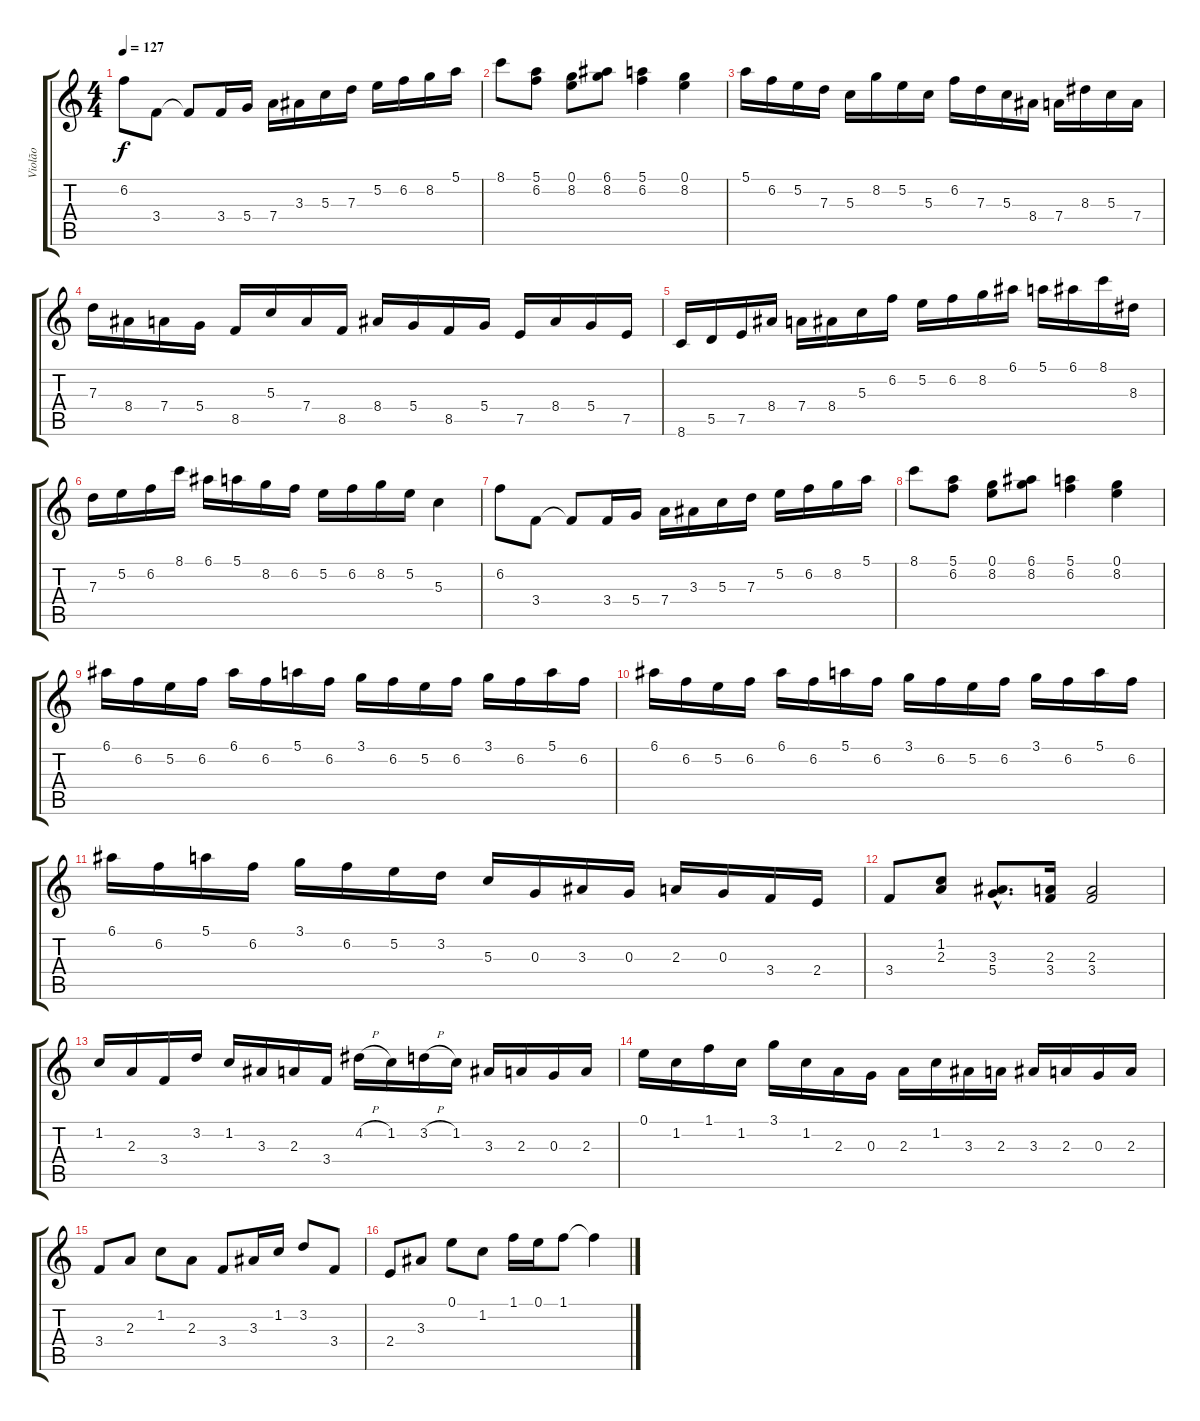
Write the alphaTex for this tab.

\track ("Violão" "Violão") {instrument acousticguitarsteel}
\staff {score tabs}
\tuning (E4 B3 G3 D3 A2 E2) {hide}
\ts (4 4)
\tempo 127
\clef g2
\ks c
6.2.8{dy f instrument acousticguitarsteel} 3.4.8 3.4{t}.8 3.4.16 5.4.16 7.4.16 3.3.16 5.3.16 7.3.16 5.2.16 6.2.16 8.2.16 5.1.16 |
8.1.8 (5.1 6.2).8 (0.1 8.2).8 (6.1 8.2).8 (5.1 6.2).4 (0.1 8.2).4 |
5.1.16 6.2.16 5.2.16 7.3.16 5.3.16 8.2.16 5.2.16 5.3.16 6.2.16 7.3.16 5.3.16 8.4.16 7.4.16 8.3.16 5.3.16 7.4.16 |
7.3.16 8.4.16 7.4.16 5.4.16 8.5.16 5.3.16 7.4.16 8.5.16 8.4.16 5.4.16 8.5.16 5.4.16 7.5.16 8.4.16 5.4.16 7.5.16 |
8.6.16 5.5.16 7.5.16 8.4.16 7.4.16 8.4.16 5.3.16 6.2.16 5.2.16 6.2.16 8.2.16 6.1.16 5.1.16 6.1.16 8.1.16 8.3.16 |
7.3.16 5.2.16 6.2.16 8.1.16 6.1.16 5.1.16 8.2.16 6.2.16 5.2.16 6.2.16 8.2.16 5.2.16 5.3.4 |
6.2.8 3.4.8 3.4{t}.8 3.4.16 5.4.16 7.4.16 3.3.16 5.3.16 7.3.16 5.2.16 6.2.16 8.2.16 5.1.16 |
8.1.8 (5.1 6.2).8 (0.1 8.2).8 (6.1 8.2).8 (5.1 6.2).4 (0.1 8.2).4 |
6.1.16 6.2.16 5.2.16 6.2.16 6.1.16 6.2.16 5.1.16 6.2.16 3.1.16 6.2.16 5.2.16 6.2.16 3.1.16 6.2.16 5.1.16 6.2.16 |
6.1.16 6.2.16 5.2.16 6.2.16 6.1.16 6.2.16 5.1.16 6.2.16 3.1.16 6.2.16 5.2.16 6.2.16 3.1.16 6.2.16 5.1.16 6.2.16 |
6.1.16 6.2.16 5.1.16 6.2.16 3.1.16 6.2.16 5.2.16 3.2.16 5.3.16 0.3.16 3.3.16 0.3.16 2.3.16 0.3.16 3.4.16 2.4.16 |
3.4.8 (1.2 2.3).8 (3.3{hac} 5.4{hac}).8{d} (2.3 3.4).16 (2.3 3.4).2 |
1.2.16 2.3.16 3.4.16 3.2.16 1.2.16 3.3.16 2.3.16 3.4.16 4.2{h}.16 1.2.16 3.2{h}.16 1.2.16 3.3.16 2.3.16 0.3.16 2.3.16 |
0.1.16 1.2.16 1.1.16 1.2.16 3.1.16 1.2.16 2.3.16 0.3.16 2.3.16 1.2.16 3.3.16 2.3.16 3.3.16 2.3.16 0.3.16 2.3.16 |
3.4.8 2.3.8 1.2.8 2.3.8 3.4.8 3.3.16 1.2.16 3.2.8 3.4.8 |
2.4.8 3.3.8 0.1.8 1.2.8 1.1.16 0.1.16 1.1.8 1.1{t}.4
